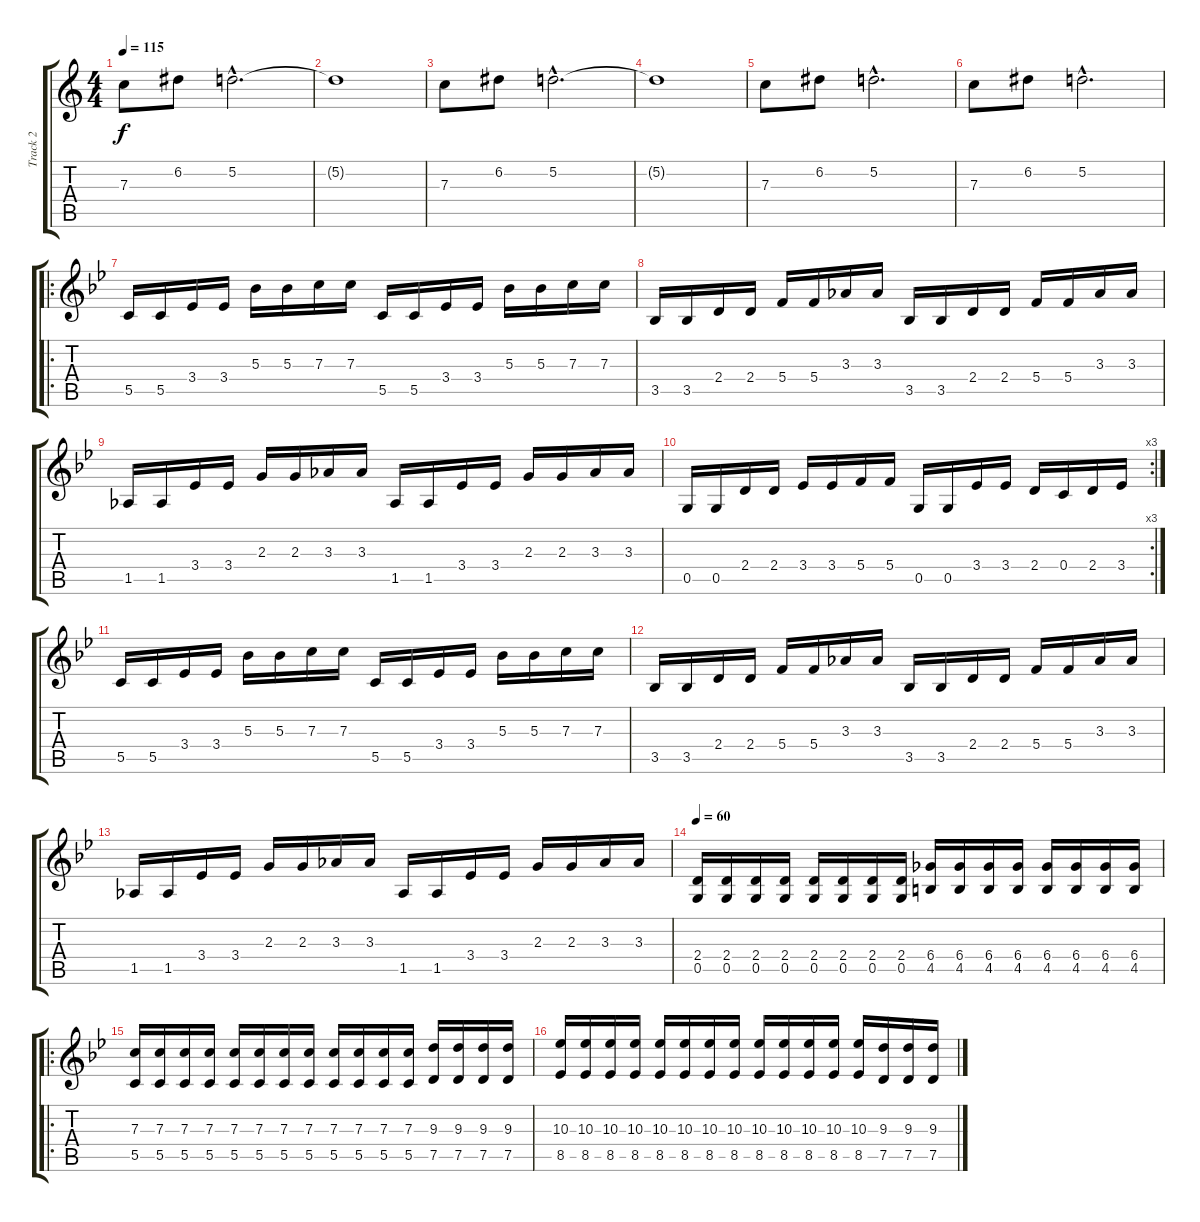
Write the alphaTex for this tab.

\track ("Track 2" "Track 2") {instrument distortionguitar}
\staff {score tabs}
\tuning (D4 A3 F3 C3 G2 C2) {hide}
\ts (4 4)
\tempo 115
\clef g2
\ks c
7.3.8{dy f instrument electricguitarclean} 6.2.8 5.2{hac}.2{d} |
5.2{t}.1 |
7.3.8{instrument electricguitarclean} 6.2.8 5.2{hac}.2{d} |
5.2{t}.1 |
7.3.8{instrument electricguitarclean} 6.2.8 5.2{hac}.2{d} |
7.3.8 6.2.8 5.2{hac}.2{d} |
\ro
\ks bb
5.5.16{instrument distortionguitar} 5.5.16 3.4.16 3.4.16 5.3.16 5.3.16 7.3.16 7.3.16 5.5.16 5.5.16 3.4.16 3.4.16 5.3.16 5.3.16 7.3.16 7.3.16 |
3.5.16 3.5.16 2.4.16 2.4.16 5.4.16 5.4.16 3.3.16 3.3.16 3.5.16 3.5.16 2.4.16 2.4.16 5.4.16 5.4.16 3.3.16 3.3.16 |
1.5.16 1.5.16 3.4.16 3.4.16 2.3.16 2.3.16 3.3.16 3.3.16 1.5.16 1.5.16 3.4.16 3.4.16 2.3.16 2.3.16 3.3.16 3.3.16 |
\rc 3
0.5.16 0.5.16 2.4.16 2.4.16 3.4.16 3.4.16 5.4.16 5.4.16 0.5.16 0.5.16 3.4.16 3.4.16 2.4.16 0.4.16 2.4.16 3.4.16 |
5.5.16{instrument distortionguitar} 5.5.16 3.4.16 3.4.16 5.3.16 5.3.16 7.3.16 7.3.16 5.5.16 5.5.16 3.4.16 3.4.16 5.3.16 5.3.16 7.3.16 7.3.16 |
3.5.16 3.5.16 2.4.16 2.4.16 5.4.16 5.4.16 3.3.16 3.3.16 3.5.16 3.5.16 2.4.16 2.4.16 5.4.16 5.4.16 3.3.16 3.3.16 |
1.5.16 1.5.16 3.4.16 3.4.16 2.3.16 2.3.16 3.3.16 3.3.16 1.5.16 1.5.16 3.4.16 3.4.16 2.3.16 2.3.16 3.3.16 3.3.16 |
\tempo 60
(2.4 0.5).16 (2.4 0.5).16 (2.4 0.5).16 (2.4 0.5).16 (2.4 0.5).16 (2.4 0.5).16 (2.4 0.5).16 (2.4 0.5).16 (6.4 4.5).16 (6.4 4.5).16 (6.4 4.5).16 (6.4 4.5).16 (6.4 4.5).16 (6.4 4.5).16 (6.4 4.5).16 (6.4 4.5).16 |
\ro
(7.3 5.5).16 (7.3 5.5).16 (7.3 5.5).16 (7.3 5.5).16 (7.3 5.5).16 (7.3 5.5).16 (7.3 5.5).16 (7.3 5.5).16 (7.3 5.5).16 (7.3 5.5).16 (7.3 5.5).16 (7.3 5.5).16 (9.3 7.5).16 (9.3 7.5).16 (9.3 7.5).16 (9.3 7.5).16 |
(10.3 8.5).16 (10.3 8.5).16 (10.3 8.5).16 (10.3 8.5).16 (10.3 8.5).16 (10.3 8.5).16 (10.3 8.5).16 (10.3 8.5).16 (10.3 8.5).16 (10.3 8.5).16 (10.3 8.5).16 (10.3 8.5).16 (10.3 8.5).16 (9.3 7.5).16 (9.3 7.5).16 (9.3 7.5).16
